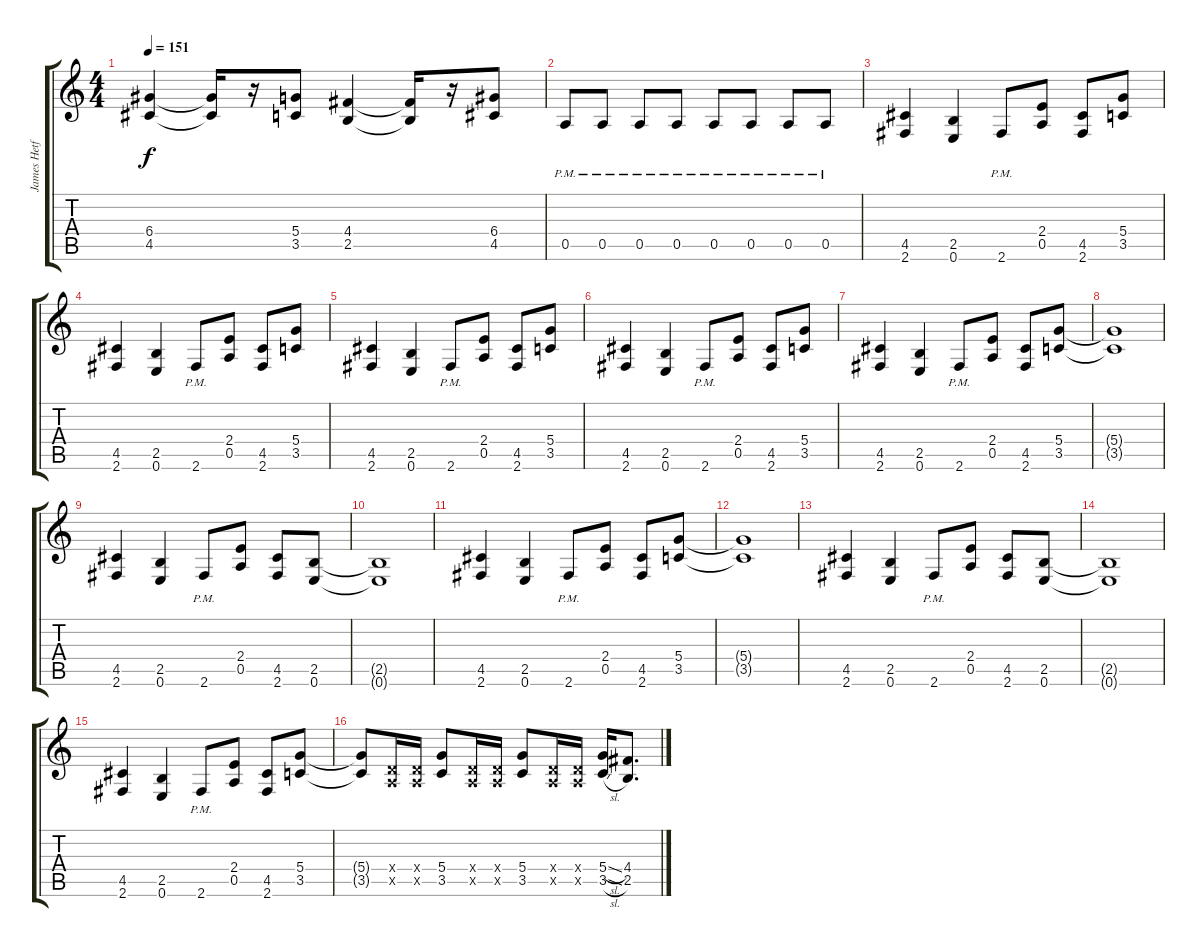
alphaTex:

\track ("James Hetfield" "James Hetf") {instrument distortionguitar}
\staff {score tabs}
\tuning (E4 B3 G3 D3 A2 E2) {hide}
\ts (4 4)
\tempo 151
\clef g2
\ks c
(6.4 4.5).4{dy f} (6.4{t} 4.5{t}).16 r.16 (5.4 3.5).8 (4.4 2.5).4 (4.4{t} 2.5{t}).16 r.16 (6.4 4.5).8 |
0.5{pm}.8 0.5{pm}.8 0.5{pm}.8 0.5{pm}.8 0.5{pm}.8 0.5{pm}.8 0.5{pm}.8 0.5{pm}.8 |
(4.5 2.6).4 (2.5 0.6).4 2.6{pm}.8 (2.4 0.5).8 (4.5 2.6).8 (5.4 3.5).8 |
(4.5 2.6).4 (2.5 0.6).4 2.6{pm}.8 (2.4 0.5).8 (4.5 2.6).8 (5.4 3.5).8 |
(4.5 2.6).4 (2.5 0.6).4 2.6{pm}.8 (2.4 0.5).8 (4.5 2.6).8 (5.4 3.5).8 |
(4.5 2.6).4 (2.5 0.6).4 2.6{pm}.8 (2.4 0.5).8 (4.5 2.6).8 (5.4 3.5).8 |
(4.5 2.6).4 (2.5 0.6).4 2.6{pm}.8 (2.4 0.5).8 (4.5 2.6).8 (5.4 3.5).8 |
(5.4{t} 3.5{t}).1 |
(4.5 2.6).4 (2.5 0.6).4 2.6{pm}.8 (2.4 0.5).8 (4.5 2.6).8 (2.5 0.6).8 |
(2.5{t} 0.6{t}).1 |
(4.5 2.6).4 (2.5 0.6).4 2.6{pm}.8 (2.4 0.5).8 (4.5 2.6).8 (5.4 3.5).8 |
(5.4{t} 3.5{t}).1 |
(4.5 2.6).4 (2.5 0.6).4 2.6{pm}.8 (2.4 0.5).8 (4.5 2.6).8 (2.5 0.6).8 |
(2.5{t} 0.6{t}).1 |
(4.5 2.6).4 (2.5 0.6).4 2.6{pm}.8 (2.4 0.5).8 (4.5 2.6).8 (5.4 3.5).8 |
(5.4{t} 3.5{t}).8 (0.4{x} 0.5{x}).16 (0.4{x} 0.5{x}).16 (5.4 3.5).8 (0.4{x} 0.5{x}).16 (0.4{x} 0.5{x}).16 (5.4 3.5).8 (0.4{x} 0.5{x}).16 (0.4{x} 0.5{x}).16 (5.4{sl} 3.5{sl}).16 (4.4 2.5).8{d}
